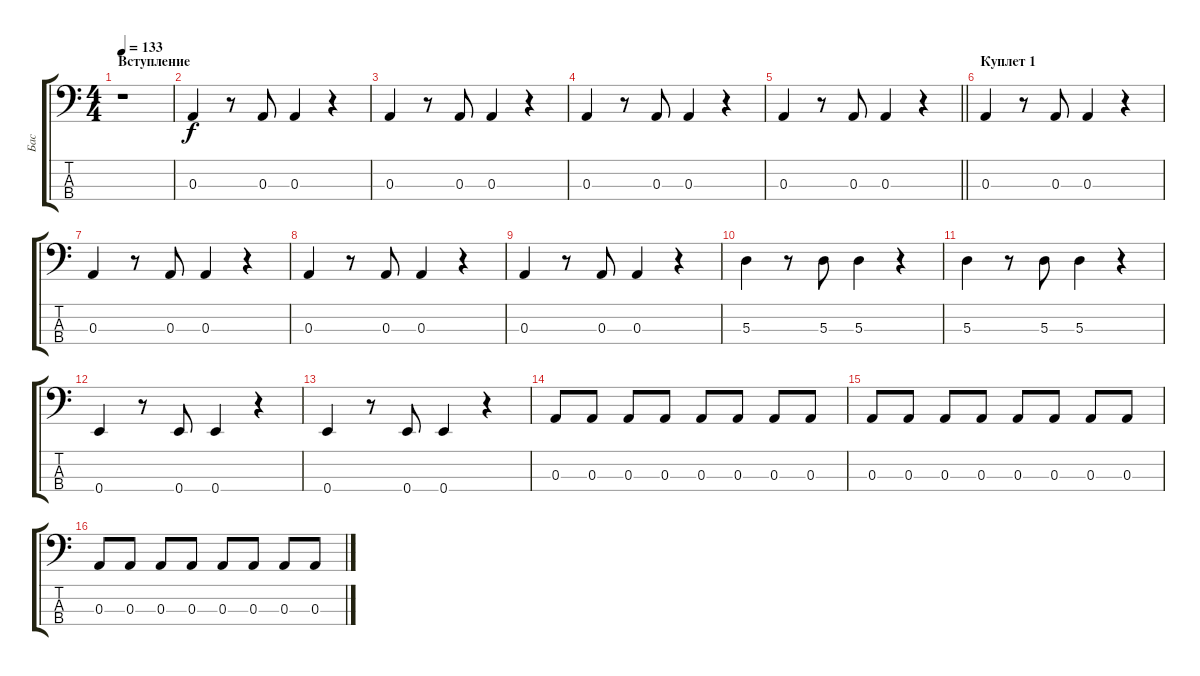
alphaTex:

\track ("Бас" "Бас") {instrument electricbassfinger}
\staff {score tabs}
\tuning (G2 D2 A1 E1) {hide}
\ts (4 4)
\section ("" "Вступление")
\tempo 133
\clef f4
\ks c
r.1{dy f instrument electricbassfinger} |
0.3.4 r.8 0.3.8 0.3.4 r.4 |
0.3.4 r.8 0.3.8 0.3.4 r.4 |
0.3.4 r.8 0.3.8 0.3.4 r.4 |
\barLineRight lightlight
0.3.4 r.8 0.3.8 0.3.4 r.4 |
\section ("" "Куплет 1")
0.3.4 r.8 0.3.8 0.3.4 r.4 |
0.3.4 r.8 0.3.8 0.3.4 r.4 |
0.3.4 r.8 0.3.8 0.3.4 r.4 |
0.3.4 r.8 0.3.8 0.3.4 r.4 |
5.3.4 r.8 5.3.8 5.3.4 r.4 |
5.3.4 r.8 5.3.8 5.3.4 r.4 |
0.4.4 r.8 0.4.8 0.4.4 r.4 |
0.4.4 r.8 0.4.8 0.4.4 r.4 |
0.3.8 0.3.8 0.3.8 0.3.8 0.3.8 0.3.8 0.3.8 0.3.8 |
0.3.8 0.3.8 0.3.8 0.3.8 0.3.8 0.3.8 0.3.8 0.3.8 |
0.3.8 0.3.8 0.3.8 0.3.8 0.3.8 0.3.8 0.3.8 0.3.8
